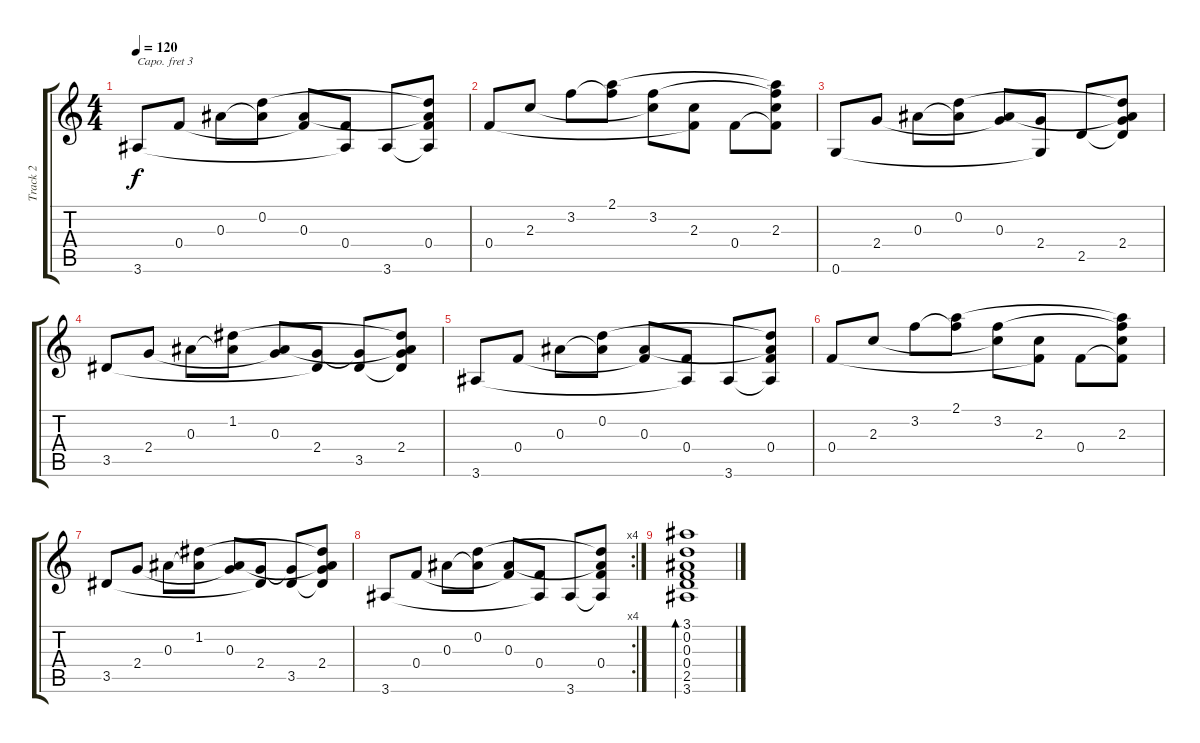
\track ("Track 2" "Track 2") {instrument acousticguitarnylon}
\staff {score tabs}
\capo 3
\tuning (E4 B3 G3 D3 A2 E2) {hide}
\ts (4 4)
\tempo 120
\clef g2
\ks c
3.6.8{dy f} 0.4.8 0.3.8 (0.2 0.3{t}).8 (0.3 0.4{t}).8 (0.4 3.6{t}).8 3.6.8 (0.2{t} 0.3{t} 0.4 3.6{t}).8 |
0.4.8 2.3.8 3.2.8 (2.1 3.2{t}).8 (3.2 2.3{t}).8 (2.3 0.4{t}).8 0.4.8 (2.1{t} 3.2{t} 2.3 0.4{t}).8 |
0.6.8 2.4.8 0.3.8 (0.2 0.3{t}).8 (0.3 2.4{t}).8 (2.4 0.6{t}).8 2.5.8 (0.2{t} 0.3{t} 2.4 2.5{t}).8 |
3.5.8 2.4.8 0.3.8 (1.2 0.3{t}).8 (0.3 2.4{t}).8 (2.4 3.5{t}).8 (2.4{t} 3.5).8 (1.2{t} 0.3{t} 2.4 3.5{t}).8 |
3.6.8 0.4.8 0.3.8 (0.2 0.3{t}).8 (0.3 0.4{t}).8 (0.4 3.6{t}).8 3.6.8 (0.2{t} 0.3{t} 0.4 3.6{t}).8 |
0.4.8 2.3.8 3.2.8 (2.1 3.2{t}).8 (3.2 2.3{t}).8 (2.3 0.4{t}).8 0.4.8 (2.1{t} 3.2{t} 2.3 0.4{t}).8 |
3.5.8 2.4.8 0.3.8 (1.2 0.3{t}).8 (0.3 2.4{t}).8 (2.4 3.5{t}).8 (2.4{t} 3.5).8 (1.2{t} 0.3{t} 2.4 3.5{t}).8 |
\rc 4
3.6.8 0.4.8 0.3.8 (0.2 0.3{t}).8 (0.3 0.4{t}).8 (0.4 3.6{t}).8 3.6.8 (0.2{t} 0.3{t} 0.4 3.6{t}).8 |
(3.1 0.2 0.3 0.4 2.5 3.6).1{bd 480}
